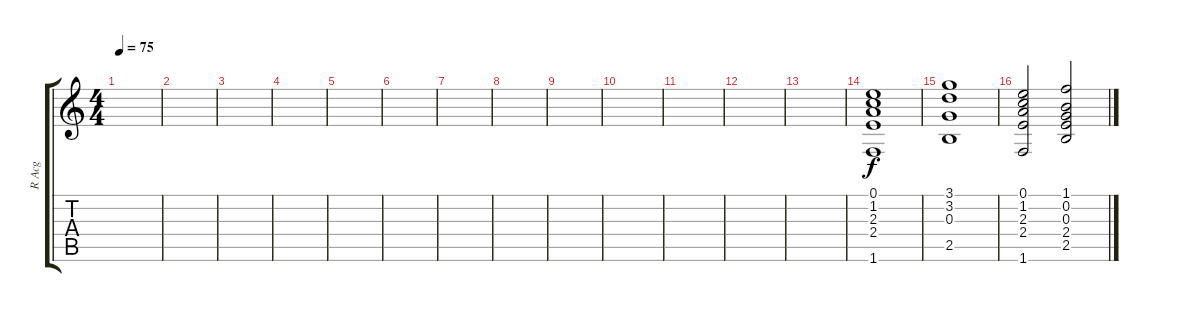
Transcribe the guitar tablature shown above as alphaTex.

\track ("R Acg" "R Acg") {instrument acousticguitarsteel}
\staff {score tabs}
\tuning (E4 B3 G3 D3 A2 E2) {hide}
\ts (4 4)
\tempo 75
\clef g2
\ks c
|
|
|
|
|
|
|
|
|
|
|
|
|
(0.1 1.2 2.3 2.4 1.6).1 |
(3.1 3.2 0.3 2.5).1 |
(0.1 1.2 2.3 2.4 1.6).2 (1.1 0.2 0.3 2.4 2.5).2
